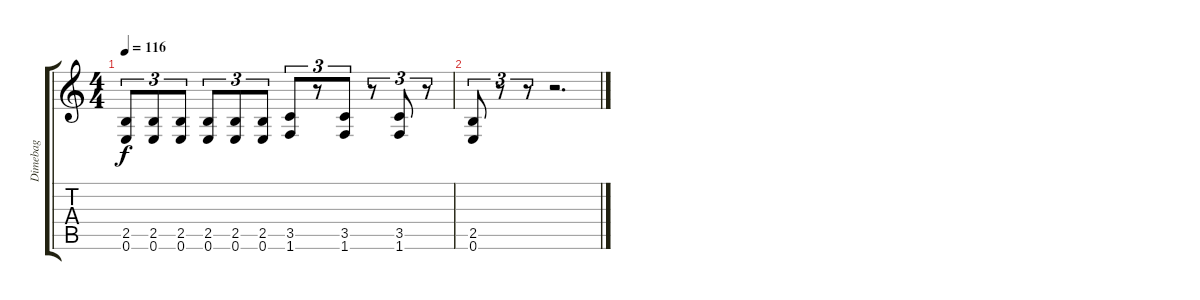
\track ("Dimebag" "Dimebag") {instrument distortionguitar}
\staff {score tabs}
\tuning (E4 B3 G3 D3 A2 E2) {hide}
\ts (4 4)
\tempo 116
\clef g2
\ks c
(2.5 0.6).8{tu (3 2) dy f} (2.5 0.6).8{tu (3 2)} (2.5 0.6).8{tu (3 2)} (2.5 0.6).8{tu (3 2)} (2.5 0.6).8{tu (3 2)} (2.5 0.6).8{tu (3 2)} (3.5 1.6).8{tu (3 2)} r.8{tu (3 2)} (3.5 1.6).8{tu (3 2)} r.8{tu (3 2)} (3.5 1.6).8{tu (3 2)} r.8{tu (3 2)} |
(2.5 0.6).8{tu (3 2)} r.8{tu (3 2)} r.8{tu (3 2)} r.2{d}
